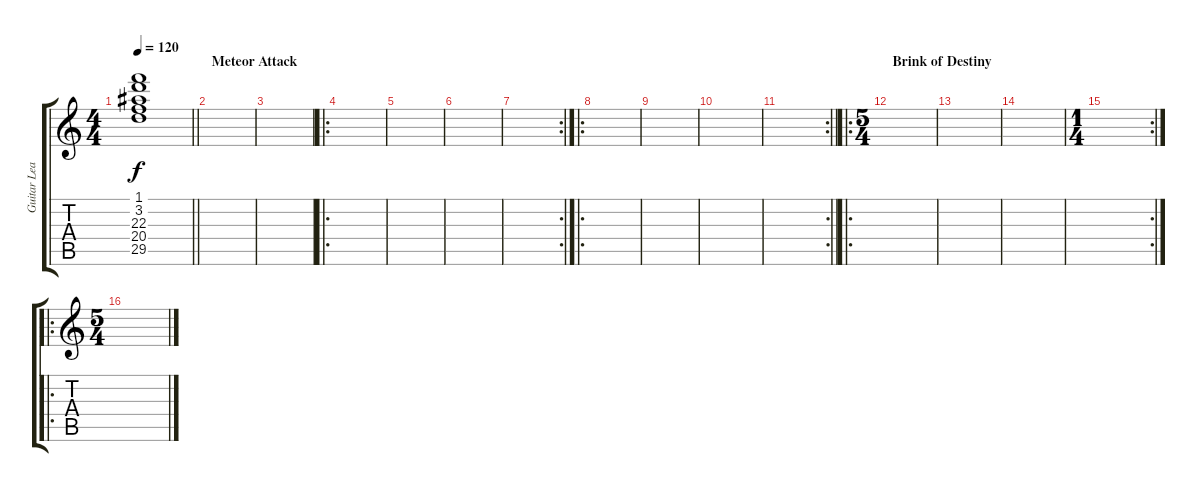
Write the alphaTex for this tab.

\track ("Guitar Lead" "Guitar Lea") {instrument overdrivenguitar}
\staff {score tabs}
\tuning (E4 B3 G3 D3 A2 E2) {hide}
\ts (4 4)
\tempo 120
\clef g2
\barLineRight lightlight
\ks c
(1.1{t} 3.2{t} 22.3{t} 20.4{t} 29.5{t}).1{dy f} |
\section ("" "Meteor Attack")
|
|
\ro
|
|
|
\rc 2
|
\ro
|
|
|
\rc 2
\barLineRight lightlight
|
\ro
\ts (5 4)
\section ("" "Brink of Destiny")
|
|
|
\rc 2
\ts (1 4)
|
\ro
\ts (5 4)
